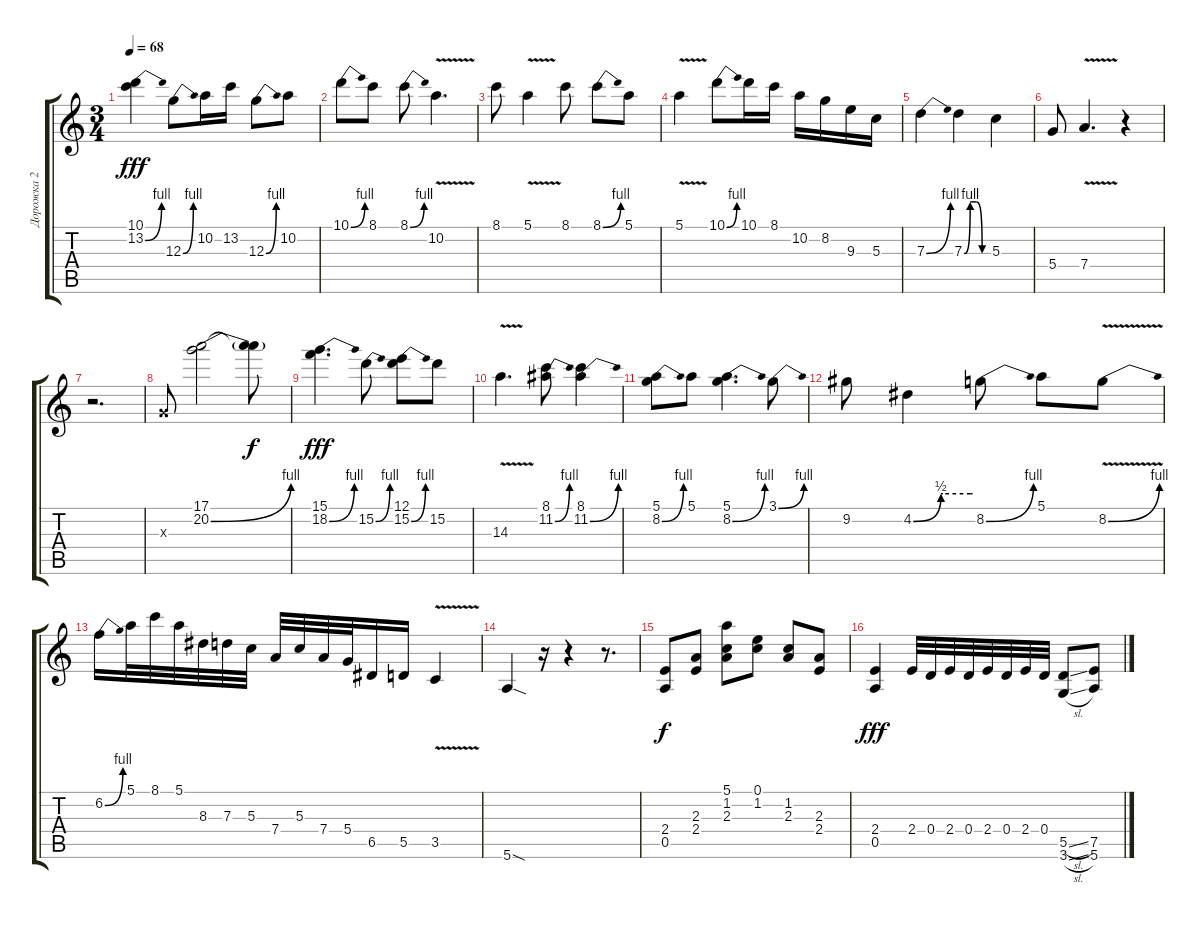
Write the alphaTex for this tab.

\track ("Дорожка 2" "Дорожка 2") {instrument distortionguitar}
\staff {score tabs}
\tuning (E4 B3 G3 D3 A2 E2) {hide}
\ts (3 4)
\tempo 68
\clef g2
\ks c
(10.1 13.2{be (bend 0 0 60 4)}).4{dy fff} 12.3{be (bend 0 0 60 4)}.8 10.2.16 13.2.16 12.3{be (bend 0 0 60 4)}.8 10.2.8 |
10.1{be (bend 0 0 60 4)}.8 8.1.8 8.1{be (bend 0 0 60 4)}.8 10.2{v}.4{d} |
8.1.8 5.1{v}.4 8.1.8 8.1{be (bend 0 0 60 4)}.8 5.1.8 |
5.1{v}.4 10.1{be (bend 0 0 60 4)}.8 10.1.16 8.1.16 10.2.16 8.2.16 9.3.16 5.3.16 |
7.3{be (bend 0 0 60 4)}.4 7.3{be (custom 0 0 15 4 30 4 45 0 60 0)}.4 5.3.4 |
5.4.8 7.4{v}.4{d} r.4 |
r.2{d} |
0.3{x}.8 (17.1 20.2{be (bend 0 0 60 4)}).2 (17.1{t} 20.2{t}).8{dy f} |
(15.1 18.2{be (bend 0 0 60 4)}).4{d dy fff} 15.2{be (bend 0 0 60 4)}.8 (12.1 15.2{be (bend 0 0 60 4)}).8 15.2.8 |
14.3{v}.4{d} (8.1 11.2{be (bend 0 0 60 4)}).8 (8.1 11.2{be (bend 0 0 60 4)}).4 |
(5.1 8.2{be (bend 0 0 60 4)}).8 5.1.8 (5.1 8.2{be (bend 0 0 60 4)}).4{d} 3.1{be (bend 0 0 60 4)}.8 |
9.2.8 4.2{be (custom 0 0 28 2 30 2 58 2 60 2)}.4 8.2{be (bend 0 0 60 4)}.8 5.1.8 8.2{be (bend 0 0 60 4) v}.8 |
6.2{be (bend 0 0 60 4)}.16 5.1.32 8.1.32 5.1.32 8.3.32 7.3.32 5.3.32 7.4.32 5.3.32 7.4.32 5.4.32 6.5.16 5.5.16 3.5{v}.4 |
5.6{sod}.4 r.16 r.4 r.8{d} |
(2.4 0.5).8{dy f} (2.3 2.4).8 (5.1 1.2 2.3).8 (0.1 1.2).8 (1.2 2.3).8 (2.3 2.4).8 |
(2.4 0.5).4{dy fff} 2.4.32 0.4.32 2.4.32 0.4.32 2.4.32 0.4.32 2.4.32 0.4.32 (5.5{sl} 3.6{sl}).8 (7.5 5.6).8
